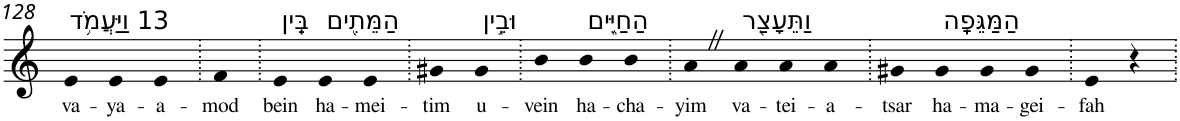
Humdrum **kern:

**kern	**text
*part1	*part1
*staff1	*staff1
*I"Piano	*
*I'Pno	*
!!LO:PB:g=z
*clefG2	*
*k[]	*
=128	=128
!LO:TX:a:t=13 וַיַּעֲמֹ֥ד	!
!	!LO:LY:b
4e	va-
!	!LO:LY:b
4e	-ya-
!	!LO:LY:b
4e	-a-
=129.	=129.
!	!LO:LY:b
4f	-mod
=130.	=130.
!LO:TX:a:t=בֵּֽין	!
!	!LO:LY:b
4e	bein
!LO:TX:a:t=הַמֵּתִ֖ים	!
!	!LO:LY:b
4e	ha-
!	!LO:LY:b
4e	-mei-
=131.	=131.
!	!LO:LY:b
4g#X	-tim
!LO:TX:a:t=וּבֵ֣ין	!
!	!LO:LY:b
4g#	u-
=132.	=132.
!	!LO:LY:b
4b	-vein
!LO:TX:a:t=הַחַיִּ֑ים	!
!	!LO:LY:b
4b	ha-
!	!LO:LY:b
4b	-cha-
=133.	=133.
!	!LO:LY:b
4aZ	-yim
!LO:TX:a:t=וַתֵּעָצַ֖ר	!
!	!LO:LY:b
4a	va-
!	!LO:LY:b
4a	-tei-
!	!LO:LY:b
4a	-a-
=134.	=134.
!	!LO:LY:b
4g#X	-tsar
!LO:TX:a:t=הַמַּגֵּפָֽה	!
!	!LO:LY:b
4g#	ha-
!	!LO:LY:b
4g#	-ma-
!	!LO:LY:b
4g#	-gei-
=135.	=135.
!	!LO:LY:b
4e	-fah
4r	.
=.	=.
*-	*-
